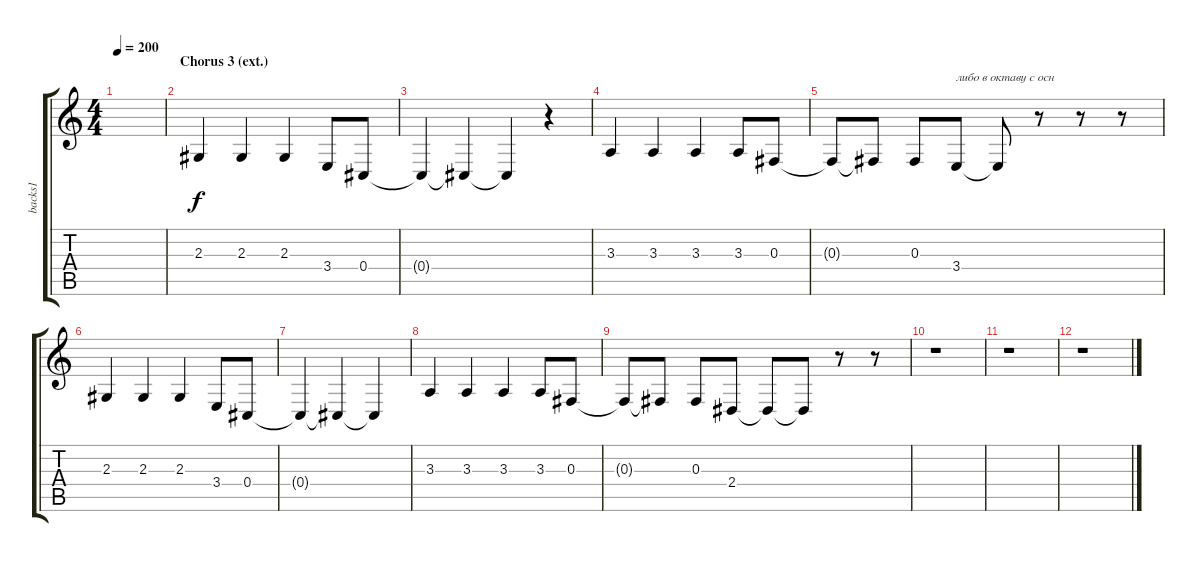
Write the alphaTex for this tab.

\track ("backs1" "backs1") {instrument tenorsax}
\staff {score tabs}
\tuning (Eb4 Bb3 Gb3 Db3 Ab2 Eb2) {hide}
\ts (4 4)
\tempo 200
\clef g2
\ks c
|
\section ("" "Chorus 3 (ext.)")
2.3.4 2.3.4 2.3.4 3.4.8 0.4.8 |
0.4{t}.4 0.4{t}.4 0.4{t}.4 r.4 |
3.3.4 3.3.4 3.3.4 3.3.8 0.3.8 |
0.3{t}.8 0.3{t}.8 0.3.8 3.4.8{txt "либо в октаву с осн"} 3.4{t}.8 r.8 r.8 r.8 |
2.3.4 2.3.4 2.3.4 3.4.8 0.4.8 |
0.4{t}.4 0.4{t}.4 0.4{t}.4 |
3.3.4 3.3.4 3.3.4 3.3.8 0.3.8 |
0.3{t}.8 0.3{t}.8 0.3.8 2.4.8 2.4{t}.8 2.4{t}.8 r.8 r.8 |
r.1 |
r.1 |
r.1
